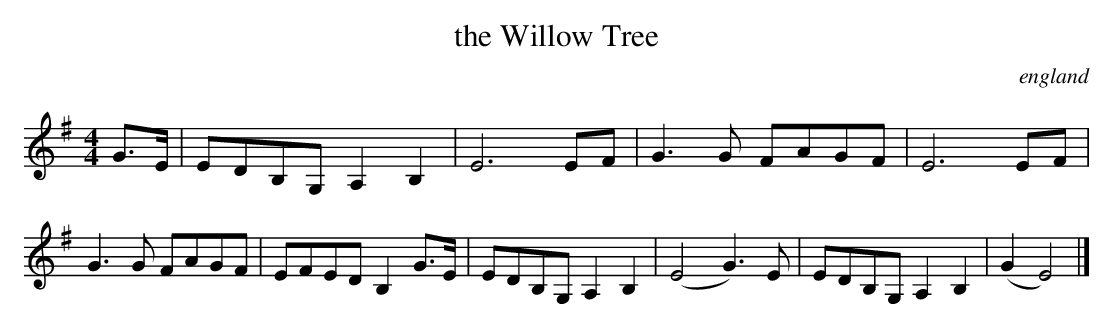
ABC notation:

X:1
T:the Willow Tree
O:england
M:4/4
K:Em
G>E|\
EDB,G, A,2B,2| E6 EF| G3G FAGF| E6 EF|
G3G FAGF| EFED B,2G>E| EDB,G, A,2B,2| (E4 G3)E|\
EDB,G, A,2B,2| (G2E4)|]
